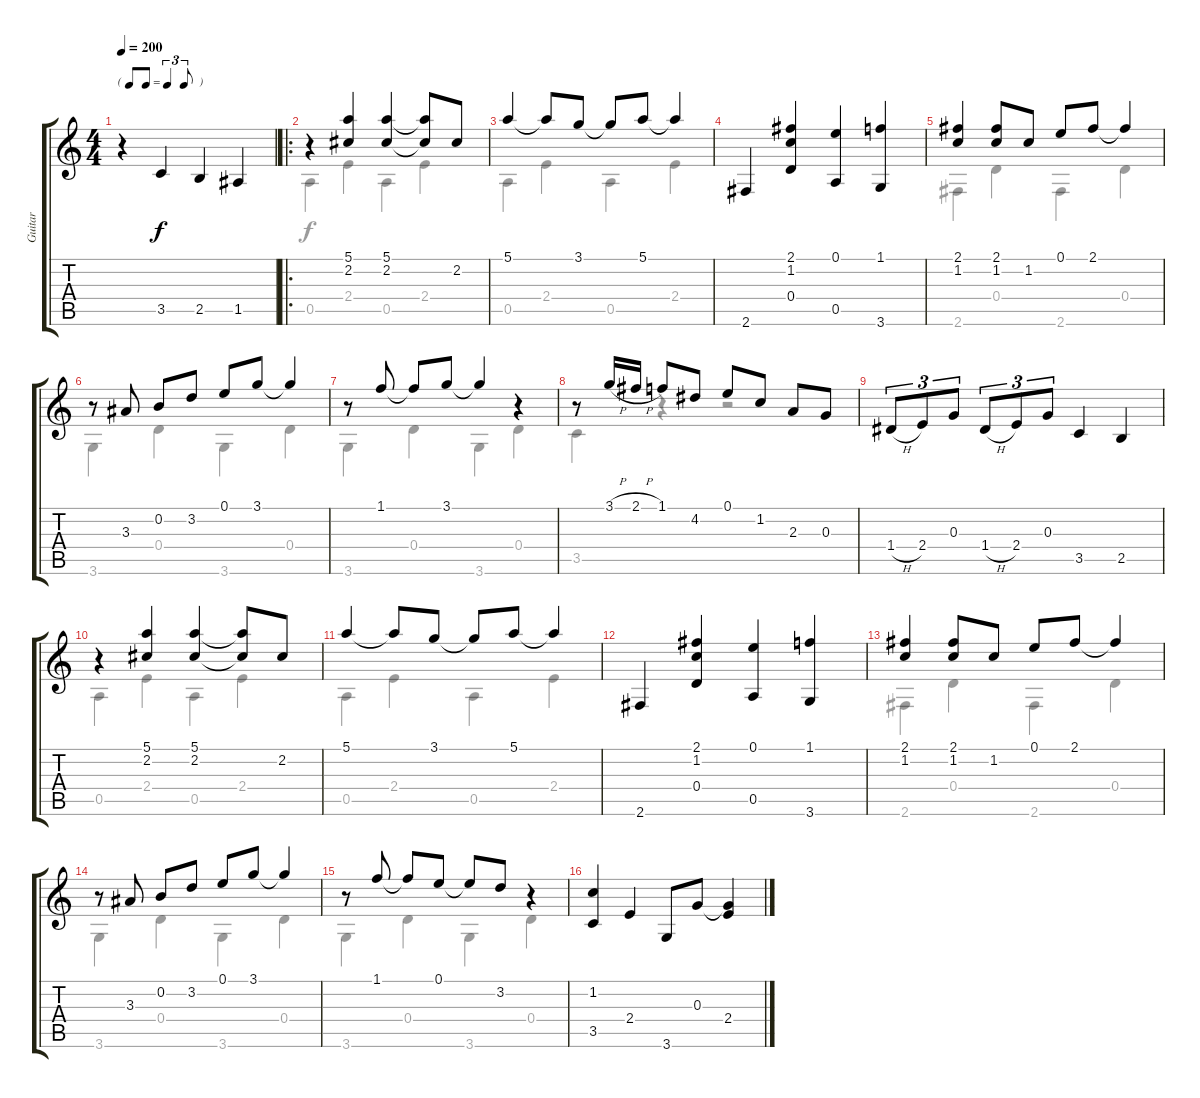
\track ("Guitar" "Guitar") {instrument acousticguitarsteel}
\staff {score tabs}
\tuning (E4 B3 G3 D3 A2 E2) {hide}
\voice
\ts (4 4)
\tf triplet8th
\tempo 200
\clef g2
\ks c
r.4{dy f instrument acousticguitarsteel} 3.5.4 2.5.4 1.5.4 |
\ro
r.4 (5.1 2.2).4 (5.1 2.2).4 (5.1{t} 2.2{t}).8 2.2.8 |
5.1.4 5.1{t}.8 3.1.8 3.1{t}.8 5.1.8 5.1{t}.4 |
2.6.4 (2.1 1.2 0.4).4 (0.1 0.5).4 (1.1 3.6).4 |
(2.1 1.2).4 (2.1 1.2).8 1.2.8 0.1.8 2.1.8 2.1{t}.4 |
r.8 3.3.8 0.2.8 3.2.8 0.1.8 3.1.8 3.1{t}.4 |
r.8 1.1.8 1.1{t}.8 3.1.8 3.1{t}.4 r.4 |
r.8 3.1{h}.16 2.1{h}.16 1.1.8 4.2.8 0.1.8 1.2.8 2.3.8 0.3.8 |
1.4{h}.8{tu (3 2)} 2.4.8{tu (3 2)} 0.3.8{tu (3 2)} 1.4{h}.8{tu (3 2)} 2.4.8{tu (3 2)} 0.3.8{tu (3 2)} 3.5.4 2.5.4 |
r.4 (5.1 2.2).4 (5.1 2.2).4 (5.1{t} 2.2{t}).8 2.2.8 |
5.1.4 5.1{t}.8 3.1.8 3.1{t}.8 5.1.8 5.1{t}.4 |
2.6.4 (2.1 1.2 0.4).4 (0.1 0.5).4 (1.1 3.6).4 |
(2.1 1.2).4 (2.1 1.2).8 1.2.8 0.1.8 2.1.8 2.1{t}.4 |
r.8 3.3.8 0.2.8 3.2.8 0.1.8 3.1.8 3.1{t}.4 |
r.8 1.1.8 1.1{t}.8 0.1.8 0.1{t}.8 3.2.8 r.4 |
(1.2 3.5).4 2.4.4 3.6.8 0.3.8 (0.3{t} 2.4).4
\voice
\clef g2
\ottava regular
\simile none
\ks c
|
0.5.4 2.4.4 0.5.4 2.4.4 |
0.5.4 2.4.4 0.5.4 2.4.4 |
|
2.6.4 0.4.4 2.6.4 0.4.4 |
3.6.4 0.4.4 3.6.4 0.4.4 |
3.6.4 0.4.4 3.6.4 0.4.4 |
3.5.4 r.4 r.2 |
|
0.5.4 2.4.4 0.5.4 2.4.4 |
0.5.4 2.4.4 0.5.4 2.4.4 |
|
2.6.4 0.4.4 2.6.4 0.4.4 |
3.6.4 0.4.4 3.6.4 0.4.4 |
3.6.4 0.4.4 3.6.4 0.4.4 |
